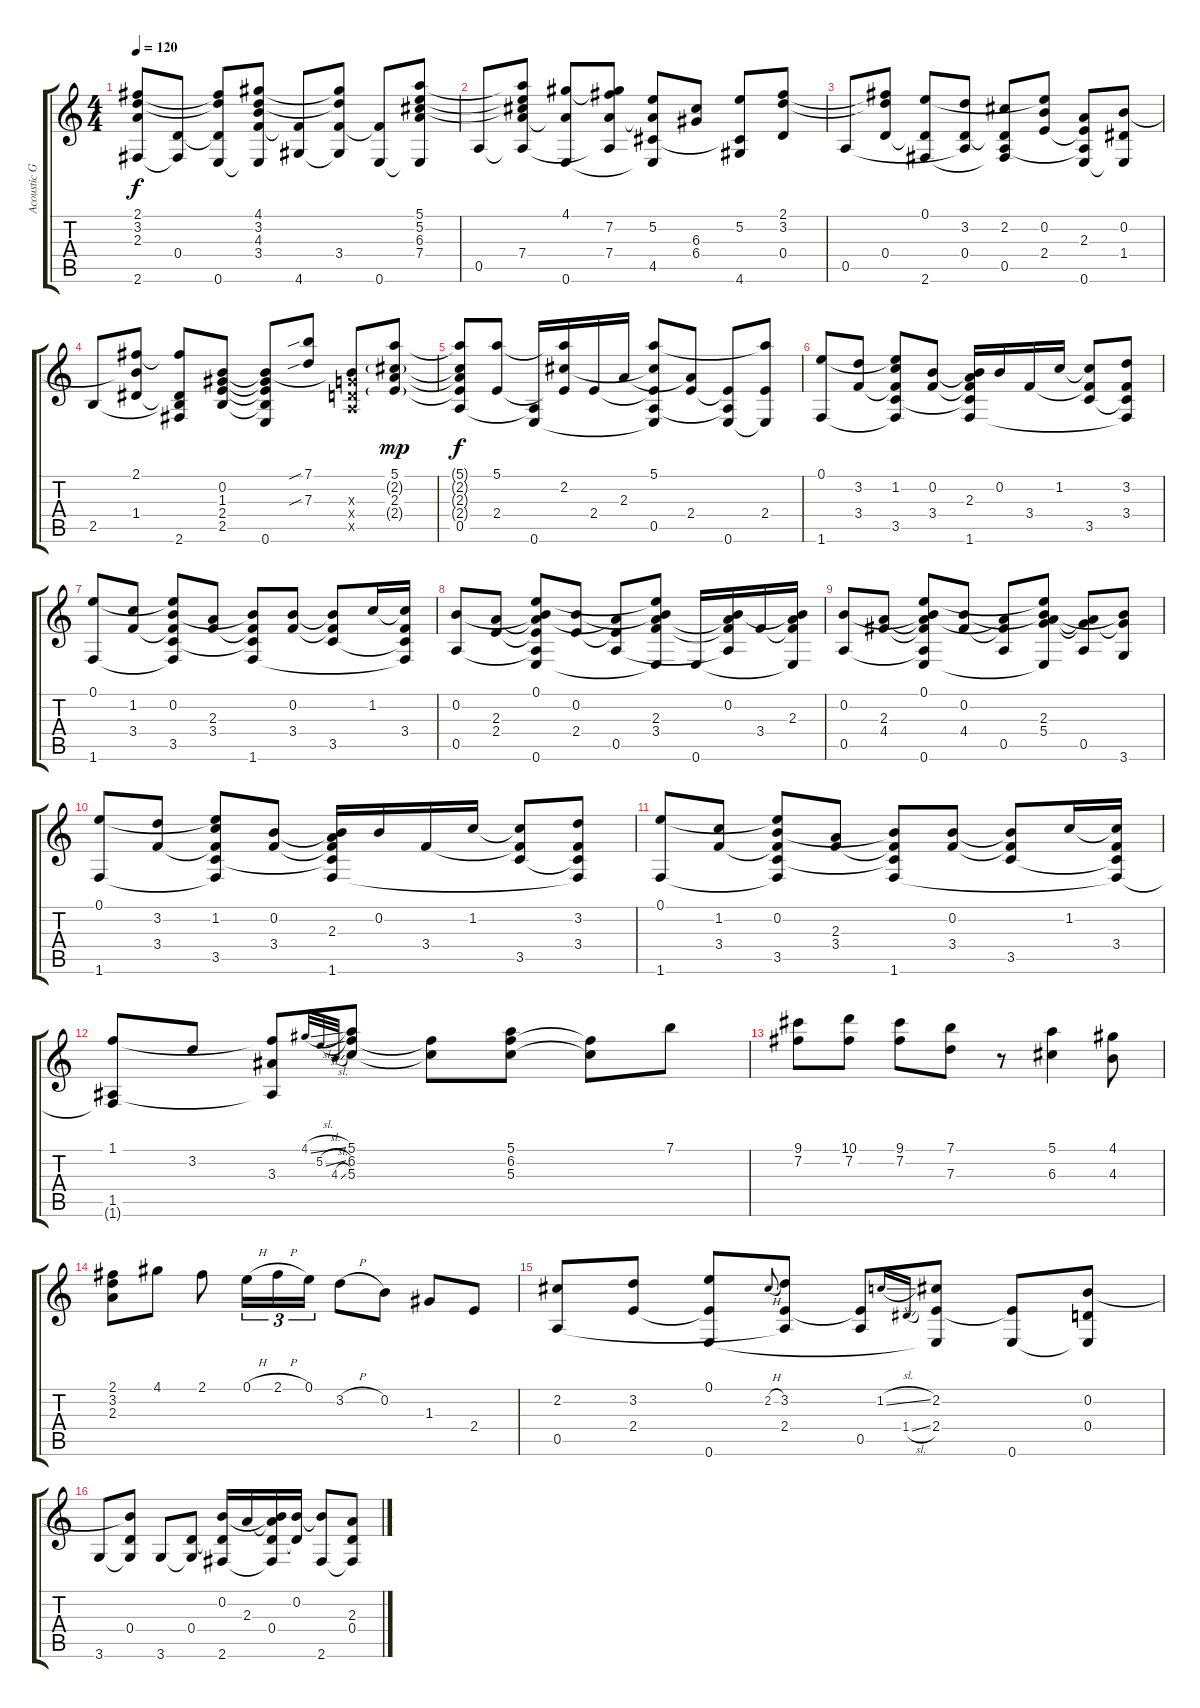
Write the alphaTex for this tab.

\track ("Acoustic Guitar" "Acoustic G") {instrument acousticguitarsteel}
\staff {score tabs}
\tuning (E4 B3 G3 D3 A2 E2) {hide}
\ts (4 4)
\tempo 120
\clef g2
\ks c
(2.1 3.2 2.3 2.6).8{dy f} (0.4 2.6{t}).8 (2.1{t} 3.2{t} 0.4{t} 0.6).8 (4.1 3.2 4.3 3.4 0.6{t}).8 (3.4{t} 4.6).8 (4.1{t} 3.2{t} 3.4 4.6{t}).8 (3.4{t} 0.6).8 (5.1 5.2 6.3 7.4 0.6{t}).8 |
0.5.8 (5.1{t} 5.2{t} 6.3{t} 7.4 0.5{t}).8 (4.1 7.4{t} 0.6).8 (4.1{t} 7.2 7.4 0.5{t}).8 (5.2 7.4{t} 4.5 0.6{t}).8 (6.3 6.4).8 (5.2 4.5{t} 4.6).8 (2.1 3.2 0.4).8 |
0.5.8 (2.1{t} 3.2{t} 0.4).8 (0.1 0.4{t} 2.6).8 (3.2 0.4 0.5{t}).8 (2.2 0.4{t} 0.5 2.6{t}).8 (0.1{t} 0.2 2.4).8 (2.3 2.4{t} 0.5{t} 0.6).8 (0.2 1.4 0.6{t}).8 |
2.5.8 (2.1 0.2{t} 1.4).8 (2.1{t} 1.4{t} 2.5{t} 2.6).8 (0.2 1.3 2.4 2.5).8 (0.2{t} 1.3{t} 2.4{t} 2.5{t} 0.6).8 (7.1{sib} 7.3{sib}).8 (0.2{t} 0.3{x} 0.4{x} 0.5{x}).8 (5.1 2.2{g} 2.3 2.4{g}).8{dy mp} |
(5.1{t} 2.2{t} 2.3{t} 2.4{t} 0.5).8{dy f} (5.1 2.4).8 (0.5{t} 0.6).16 (5.1{t} 2.2 2.4{t}).16 2.4.16 2.3.16 (5.1 2.2{t} 2.4{t} 0.5 0.6{t}).8 (2.3{t} 2.4).8 (2.4{t} 0.5{t} 0.6).8 (5.1{t} 2.4 0.6{t}).8 |
(0.1 1.6).8 (3.2 3.4).8 (0.1{t} 1.2 3.4{t} 3.5 1.6{t}).8 (0.2 3.4).8 (0.2{t} 2.3 3.4{t} 3.5{t} 1.6).16 0.2.16 3.4.16 1.2.16 (1.2{t} 3.4{t} 3.5).8 (3.2 3.4 3.5{t} 1.6{t}).8 |
(0.1 1.6).8 (1.2 3.4).8 (0.1{t} 0.2 3.4{t} 3.5 1.6{t}).8 (2.3 3.4).8 (0.2{t} 3.4{t} 3.5{t} 1.6).8 (0.2 3.4).8 (0.2{t} 3.4{t} 3.5).8 1.2.16 (1.2{t} 3.4 3.5{t} 1.6{t}).16 |
(0.2 0.5).8 (2.3 2.4).8 (0.1 0.2{t} 2.3{t} 2.4{t} 0.5{t} 0.6).8 (0.2 2.4).8 (2.3{t} 2.4{t} 0.5).8 (0.1{t} 0.2{t} 2.3 3.4 0.6{t}).8 0.6.16 (0.2 2.3{t} 3.4{t} 0.5{t}).16 3.4.16 (0.2{t} 2.3 3.4{t} 0.6{t}).16 |
(0.2 0.5).8 (2.3 4.4).8 (0.1 0.2{t} 2.3{t} 4.4{t} 0.5{t} 0.6).8 (0.2 4.4).8 (2.3{t} 4.4{t} 0.5).8 (0.1{t} 0.2{t} 2.3 5.4 0.6{t}).8 (2.3{t} 5.4{t} 0.5).8 (0.2{t} 5.4{t} 3.6).8 |
(0.1 1.6).8 (3.2 3.4).8 (0.1{t} 1.2 3.4{t} 3.5 1.6{t}).8 (0.2 3.4).8 (0.2{t} 2.3 3.4{t} 3.5{t} 1.6).16 0.2.16 3.4.16 1.2.16 (1.2{t} 3.4{t} 3.5).8 (3.2 3.4 3.5{t} 1.6{t}).8 |
(0.1 1.6).8 (1.2 3.4).8 (0.1{t} 0.2 3.4{t} 3.5 1.6{t}).8 (2.3 3.4).8 (0.2{t} 3.4{t} 3.5{t} 1.6).8 (0.2 3.4).8 (0.2{t} 3.4{t} 3.5).8 1.2.16 (1.2{t} 3.4 3.5{t} 1.6{t}).16 |
(1.1 1.5 1.6{t}).8 3.2.8 (1.1{t} 3.3 1.5{t}).8 4.1{sl}.32{gr onbeat} 5.2{sl}.32{gr onbeat} 4.3{sl}.32{gr onbeat} (5.1 6.2 5.3).8 (6.2{t} 5.3{t}).8 (5.1 6.2 5.3).8 (6.2{t} 5.3{t}).8 7.1.8 |
(9.1 7.2).8 (10.1 7.2).8 (9.1 7.2).8 (7.1 7.3).8 r.8 (5.1 6.3).4 (4.1 4.3).8 |
(2.1 3.2 2.3).8 4.1.8 2.1.8 0.1{h}.16{tu (3 2)} 2.1{h}.16{tu (3 2)} 0.1.16{tu (3 2)} 3.2{h}.8 0.2.8 1.3.8 2.4.8 |
(2.2 0.5).8 (3.2 2.4).8 (0.1 2.4{t} 0.6).8 2.2{h}.8{gr onbeat} (3.2 2.4 0.5{t}).8 (2.4{t} 0.5).8 1.2{sl}.16{gr onbeat} 1.4{sl}.16{gr onbeat} (2.2 2.4 0.6{t}).8 (2.4{t} 0.6).8 (0.2 0.4 0.6{t}).8 |
3.6.8 (0.2{t} 0.4 3.6{t}).8 3.6.8 (0.4 3.6{t}).8 (0.2 0.4{t} 2.6).16 2.3.16 (0.2{t} 2.3{t} 0.4 2.6{t}).16 (0.2 0.4{t}).16 (0.2{t} 2.6).8 (2.3 0.4 2.6{t}).8
